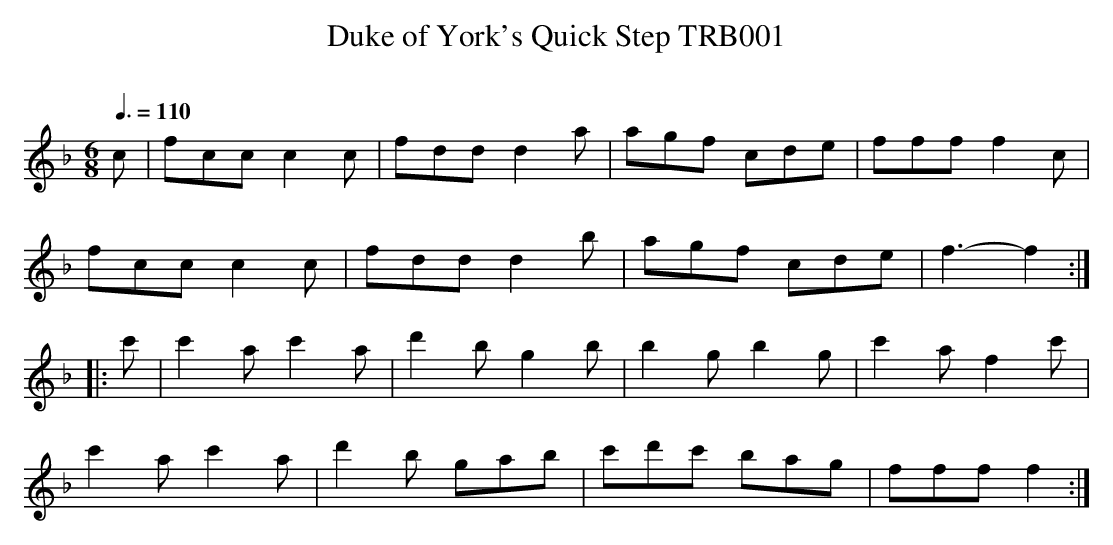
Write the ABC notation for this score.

X:1
T:Duke of York's Quick Step TRB001
Q:3/8=110
L:1/8
M:6/8
O:
K:F
c | fcc c2 c | fdd d2 a | agf cde | fff f2 c |
fcc c2 c | fdd d2 b | agf cde | f3- f2 :|
|:c' | c'2 a c'2 a | d'2 b g2 b | b2 g b2 g | c'2 a f2 c' |
c'2 a c'2 a | d'2 b gab | c'd'c' bag | fff f2 :|
